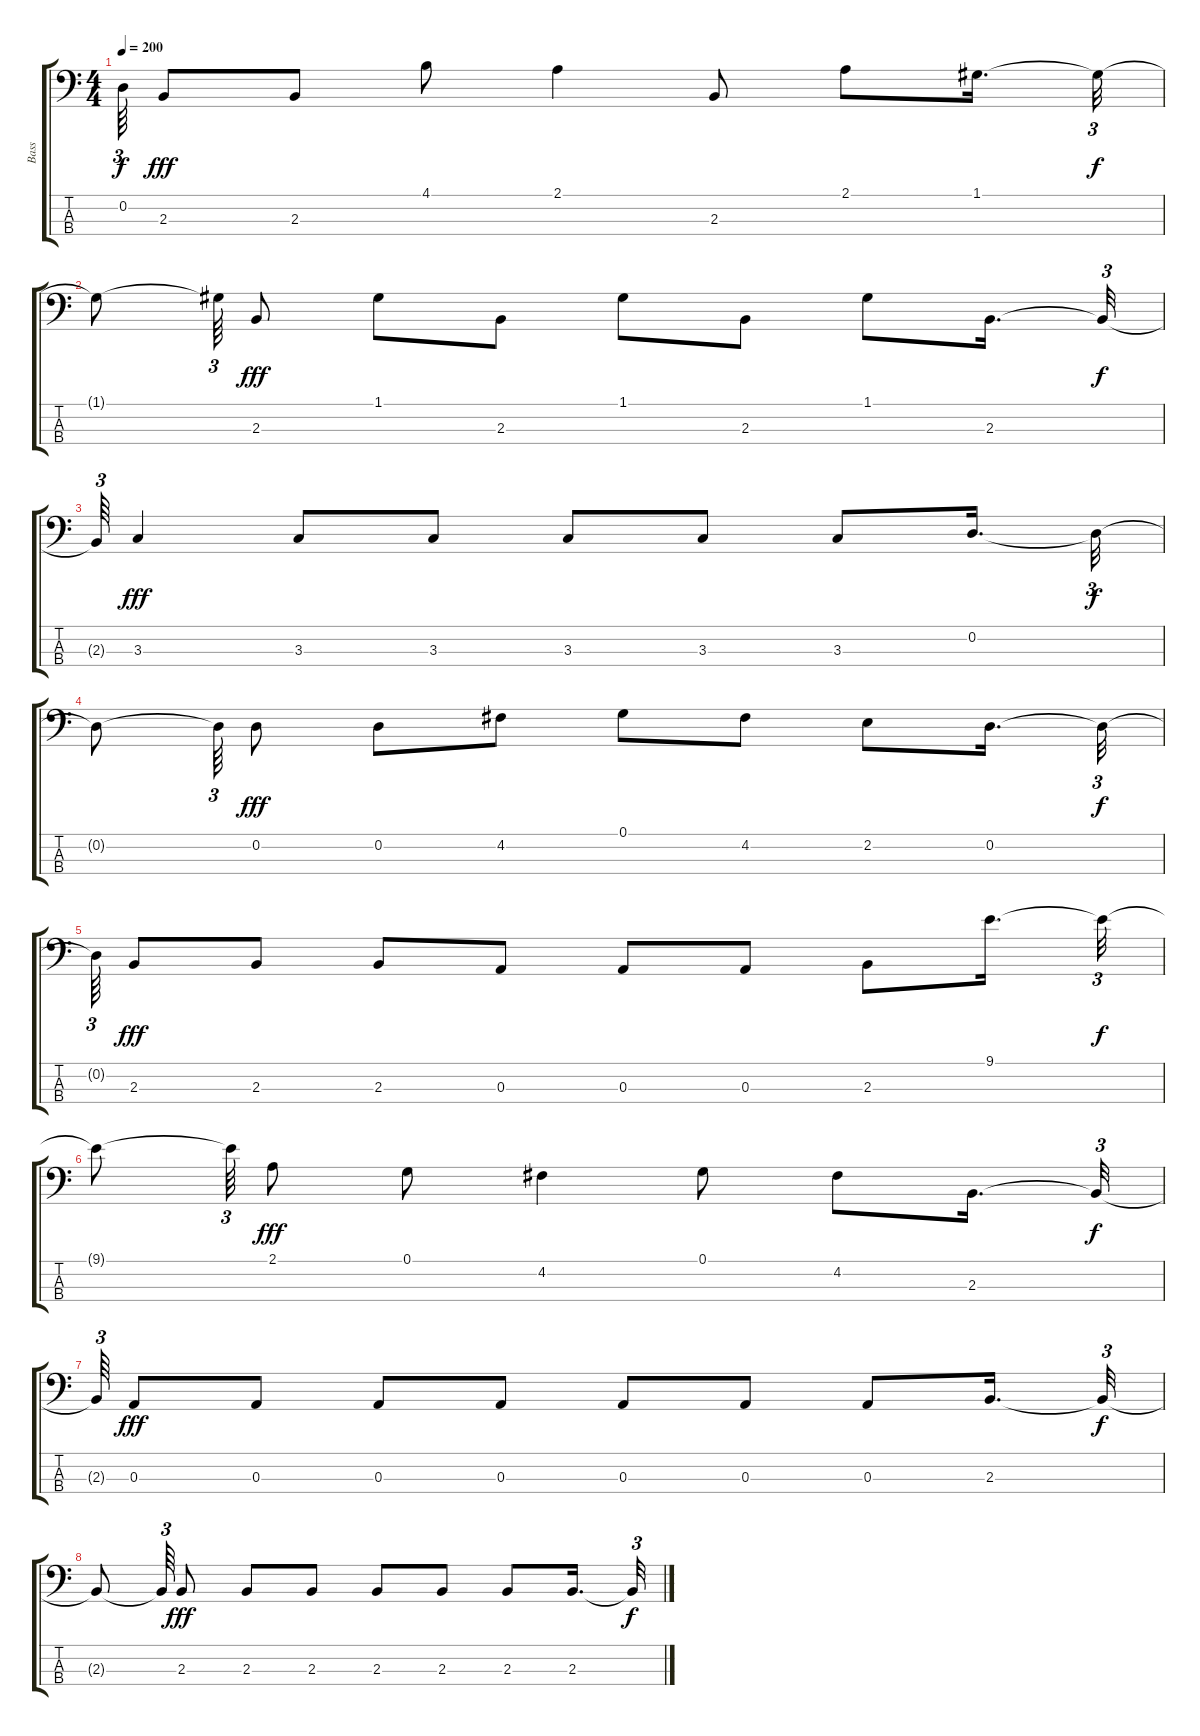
\track ("Bass" "Bass") {instrument electricbassfinger}
\staff {score tabs}
\tuning (G2 D2 A1 E1) {hide}
\ts (4 4)
\tempo 200
\clef f4
\ks c
0.2{t}.64{tu (3 2) dy f} 2.3.8{dy fff} 2.3.8 4.1.8 2.1.4 2.3.8 2.1.8 1.1.16{d} 1.1{t}.32{tu (3 2) dy f} |
1.1{t}.8 1.1{t}.64{tu (3 2)} 2.3.8{dy fff} 1.1.8 2.3.8 1.1.8 2.3.8 1.1.8 2.3.16{d} 2.3{t}.32{tu (3 2) dy f} |
2.3{t}.64{tu (3 2)} 3.3.4{dy fff} 3.3.8 3.3.8 3.3.8 3.3.8 3.3.8 0.2.16{d} 0.2{t}.32{tu (3 2) dy f} |
0.2{t}.8 0.2{t}.64{tu (3 2)} 0.2.8{dy fff} 0.2.8 4.2.8 0.1.8 4.2.8 2.2.8 0.2.16{d} 0.2{t}.32{tu (3 2) dy f} |
0.2{t}.64{tu (3 2)} 2.3.8{dy fff} 2.3.8 2.3.8 0.3.8 0.3.8 0.3.8 2.3.8 9.1.16{d} 9.1{t}.32{tu (3 2) dy f} |
9.1{t}.8 9.1{t}.64{tu (3 2)} 2.1.8{dy fff} 0.1.8 4.2.4 0.1.8 4.2.8 2.3.16{d} 2.3{t}.32{tu (3 2) dy f} |
2.3{t}.64{tu (3 2)} 0.3.8{dy fff} 0.3.8 0.3.8 0.3.8 0.3.8 0.3.8 0.3.8 2.3.16{d} 2.3{t}.32{tu (3 2) dy f} |
2.3{t}.8 2.3{t}.64{tu (3 2)} 2.3.8{dy fff} 2.3.8 2.3.8 2.3.8 2.3.8 2.3.8 2.3.16{d} 2.3{t}.32{tu (3 2) dy f}
